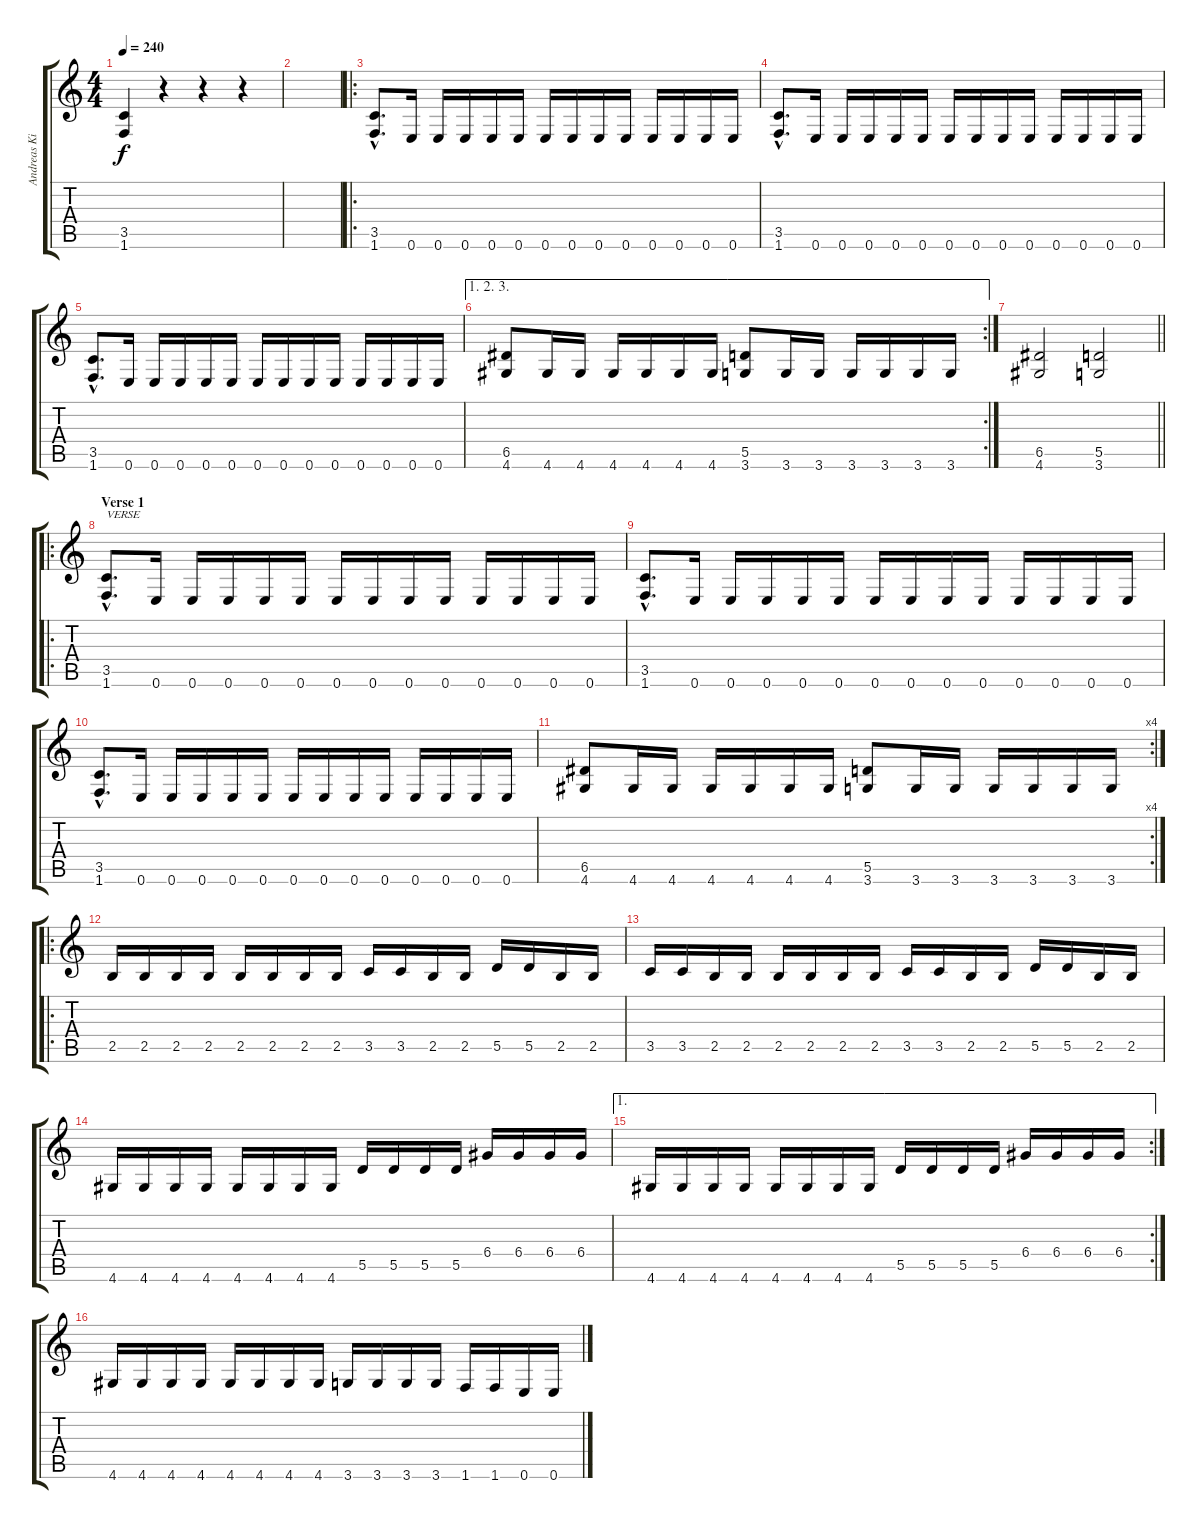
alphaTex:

\track ("Andreas Kisser" "Andreas Ki") {instrument distortionguitar}
\staff {score tabs}
\tuning (E4 B3 G3 D3 A2 E2) {hide}
\ts (4 4)
\tempo 240
\clef g2
\ks c
(3.5 1.6).4{dy f} r.4 r.4 r.4 |
|
\ro
(3.5{hac} 1.6{hac}).8{d} 0.6.16 0.6.16 0.6.16 0.6.16 0.6.16 0.6.16 0.6.16 0.6.16 0.6.16 0.6.16 0.6.16 0.6.16 0.6.16 |
(3.5{hac} 1.6{hac}).8{d} 0.6.16 0.6.16 0.6.16 0.6.16 0.6.16 0.6.16 0.6.16 0.6.16 0.6.16 0.6.16 0.6.16 0.6.16 0.6.16 |
(3.5{hac} 1.6{hac}).8{d} 0.6.16 0.6.16 0.6.16 0.6.16 0.6.16 0.6.16 0.6.16 0.6.16 0.6.16 0.6.16 0.6.16 0.6.16 0.6.16 |
\ae (1 2 3)
\rc 2
(6.5 4.6).8 4.6.16 4.6.16 4.6.16 4.6.16 4.6.16 4.6.16 (5.5 3.6).8 3.6.16 3.6.16 3.6.16 3.6.16 3.6.16 3.6.16 |
\barLineRight lightlight
(6.5 4.6).2 (5.5 3.6).2 |
\ro
\section ("" "Verse 1")
(3.5{hac} 1.6{hac}).8{d txt "VERSE"} 0.6.16 0.6.16 0.6.16 0.6.16 0.6.16 0.6.16 0.6.16 0.6.16 0.6.16 0.6.16 0.6.16 0.6.16 0.6.16 |
(3.5{hac} 1.6{hac}).8{d} 0.6.16 0.6.16 0.6.16 0.6.16 0.6.16 0.6.16 0.6.16 0.6.16 0.6.16 0.6.16 0.6.16 0.6.16 0.6.16 |
(3.5{hac} 1.6{hac}).8{d} 0.6.16 0.6.16 0.6.16 0.6.16 0.6.16 0.6.16 0.6.16 0.6.16 0.6.16 0.6.16 0.6.16 0.6.16 0.6.16 |
\rc 4
(6.5 4.6).8 4.6.16 4.6.16 4.6.16 4.6.16 4.6.16 4.6.16 (5.5 3.6).8 3.6.16 3.6.16 3.6.16 3.6.16 3.6.16 3.6.16 |
\ro
2.5.16 2.5.16 2.5.16 2.5.16 2.5.16 2.5.16 2.5.16 2.5.16 3.5.16 3.5.16 2.5.16 2.5.16 5.5.16 5.5.16 2.5.16 2.5.16 |
3.5.16 3.5.16 2.5.16 2.5.16 2.5.16 2.5.16 2.5.16 2.5.16 3.5.16 3.5.16 2.5.16 2.5.16 5.5.16 5.5.16 2.5.16 2.5.16 |
4.6.16 4.6.16 4.6.16 4.6.16 4.6.16 4.6.16 4.6.16 4.6.16 5.5.16 5.5.16 5.5.16 5.5.16 6.4.16 6.4.16 6.4.16 6.4.16 |
\ae 1
\rc 2
4.6.16 4.6.16 4.6.16 4.6.16 4.6.16 4.6.16 4.6.16 4.6.16 5.5.16 5.5.16 5.5.16 5.5.16 6.4.16 6.4.16 6.4.16 6.4.16 |
4.6.16 4.6.16 4.6.16 4.6.16 4.6.16 4.6.16 4.6.16 4.6.16 3.6.16 3.6.16 3.6.16 3.6.16 1.6.16 1.6.16 0.6.16 0.6.16
